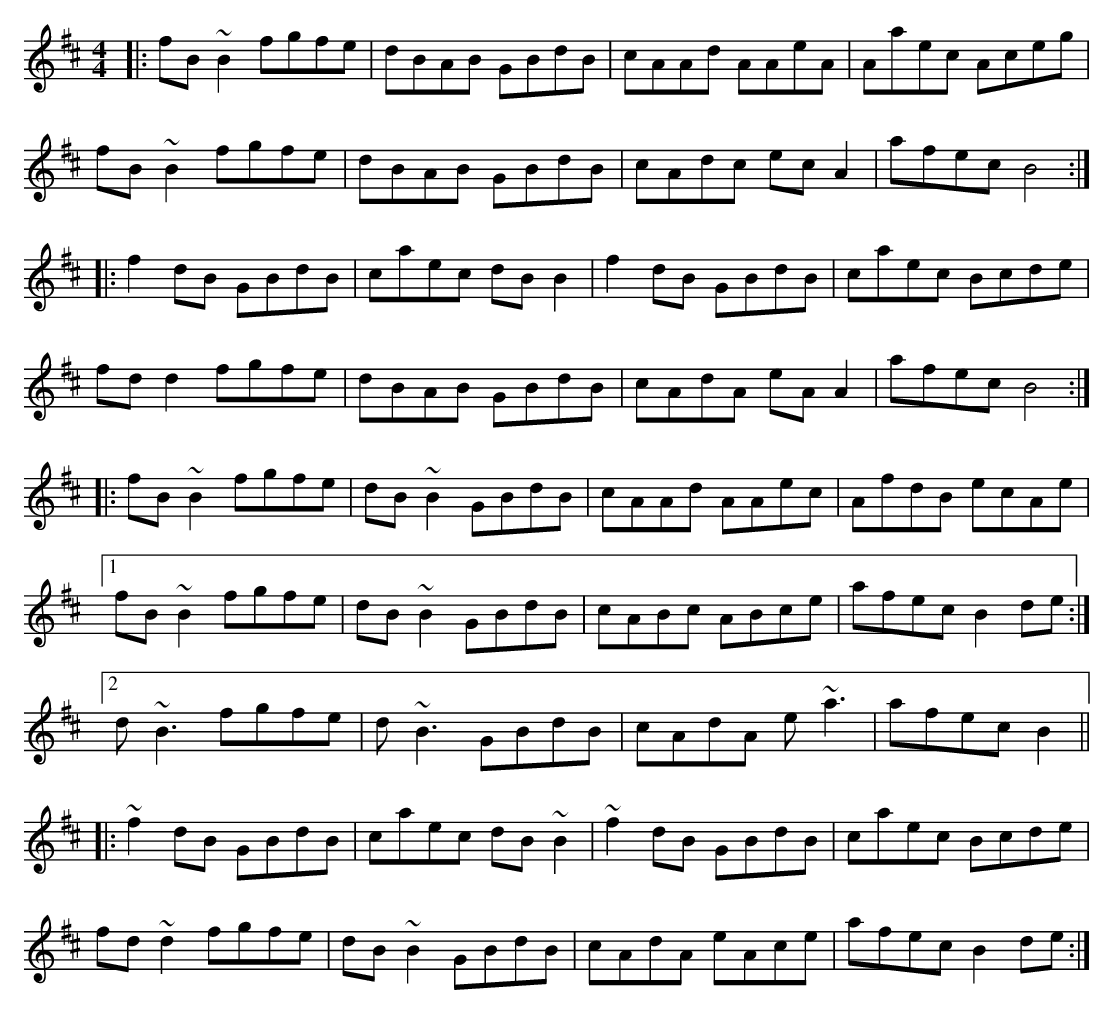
X:1
M:4/4
K:Bmin
|:fB~B2 fgfe|dBAB GBdB|cAAd AAeA|Aaec Aceg|
fB~B2 fgfe|dBAB GBdB|cAdc ecA2|afec B4:|
|:f2dB GBdB|caec dBB2|f2dB GBdB|caec Bcde|
fdd2 fgfe|dBAB GBdB|cAdA eAA2|afec B4:|
|:fB~B2 fgfe|dB~B2 GBdB|cAAd AAec|AfdB ecAe|
[1fB~B2 fgfe|dB~B2 GBdB|cABc ABce|afec B2de:|
[2d ~B3 fgfe|d ~B3 GBdB|cAdA e ~a3|afec B2||
|:~f2dB GBdB|caec dB~B2|~f2dB GBdB|caec Bcde|
fd~d2 fgfe|dB~B2 GBdB|cAdA eAce|afec B2de:|
